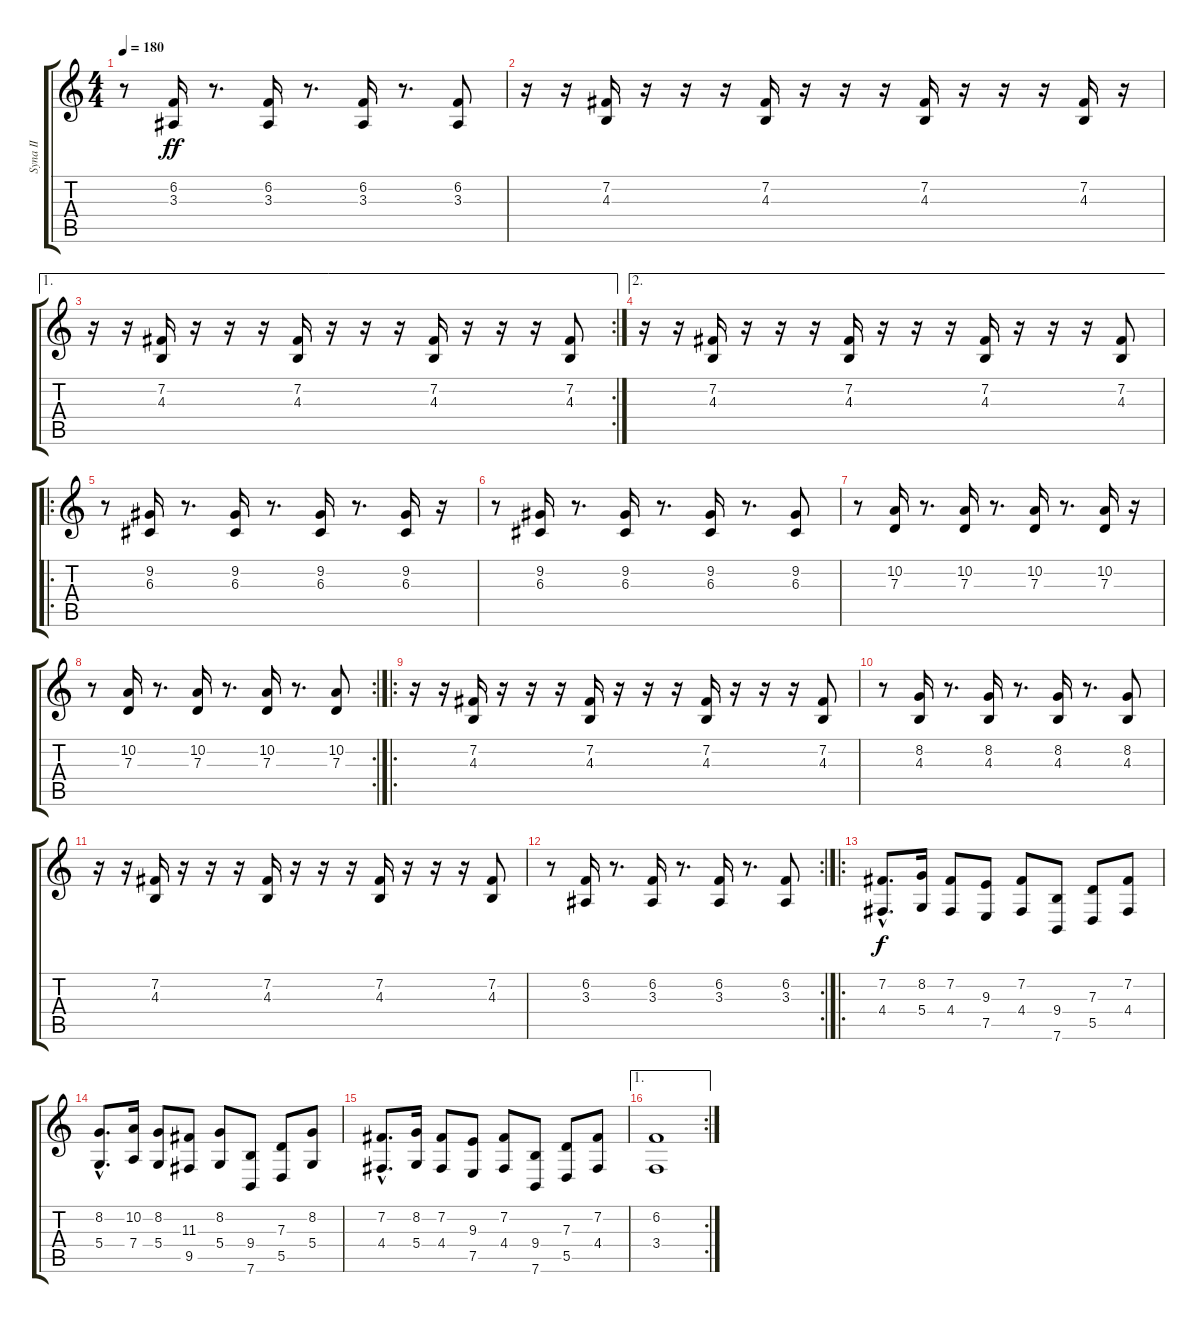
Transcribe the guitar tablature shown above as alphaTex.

\track ("Syna II" "Syna II") {instrument accordion}
\staff {score tabs}
\tuning (E4 B3 G3 D3 A2 E2) {hide}
\ts (4 4)
\tempo 180
\clef g2
\ks c
r.8{dy ff} (6.2 3.3).16 r.8{d} (6.2 3.3).16 r.8{d} (6.2 3.3).16 r.8{d} (6.2 3.3).8 |
r.16 r.16 (7.2 4.3).16 r.16 r.16 r.16 (7.2 4.3).16 r.16 r.16 r.16 (7.2 4.3).16 r.16 r.16 r.16 (7.2 4.3).16 r.16 |
\ae 1
\rc 2
r.16 r.16 (7.2 4.3).16 r.16 r.16 r.16 (7.2 4.3).16 r.16 r.16 r.16 (7.2 4.3).16 r.16 r.16 r.16 (7.2 4.3).8 |
\ae 2
r.16 r.16 (7.2 4.3).16 r.16 r.16 r.16 (7.2 4.3).16 r.16 r.16 r.16 (7.2 4.3).16 r.16 r.16 r.16 (7.2 4.3).8 |
\ro
r.8 (9.2 6.3).16 r.8{d} (9.2 6.3).16 r.8{d} (9.2 6.3).16 r.8{d} (9.2 6.3).16 r.16 |
r.8 (9.2 6.3).16 r.8{d} (9.2 6.3).16 r.8{d} (9.2 6.3).16 r.8{d} (9.2 6.3).8 |
r.8 (10.2 7.3).16 r.8{d} (10.2 7.3).16 r.8{d} (10.2 7.3).16 r.8{d} (10.2 7.3).16 r.16 |
\rc 2
r.8 (10.2 7.3).16 r.8{d} (10.2 7.3).16 r.8{d} (10.2 7.3).16 r.8{d} (10.2 7.3).8 |
\ro
r.16 r.16 (7.2 4.3).16 r.16 r.16 r.16 (7.2 4.3).16 r.16 r.16 r.16 (7.2 4.3).16 r.16 r.16 r.16 (7.2 4.3).8 |
r.8 (8.2 4.3).16 r.8{d} (8.2 4.3).16 r.8{d} (8.2 4.3).16 r.8{d} (8.2 4.3).8 |
r.16 r.16 (7.2 4.3).16 r.16 r.16 r.16 (7.2 4.3).16 r.16 r.16 r.16 (7.2 4.3).16 r.16 r.16 r.16 (7.2 4.3).8 |
\rc 2
r.8 (6.2 3.3).16 r.8{d} (6.2 3.3).16 r.8{d} (6.2 3.3).16 r.8{d} (6.2 3.3).8 |
\ro
(7.2{hac} 4.4{hac}).8{d dy f} (8.2 5.4).16 (7.2 4.4).8 (9.3 7.5).8 (7.2 4.4).8 (9.4 7.6).8 (7.3 5.5).8 (7.2 4.4).8 |
(8.2{hac} 5.4{hac}).8{d} (10.2 7.4).16 (8.2 5.4).8 (11.3 9.5).8 (8.2 5.4).8 (9.4 7.6).8 (7.3 5.5).8 (8.2 5.4).8 |
(7.2{hac} 4.4{hac}).8{d} (8.2 5.4).16 (7.2 4.4).8 (9.3 7.5).8 (7.2 4.4).8 (9.4 7.6).8 (7.3 5.5).8 (7.2 4.4).8 |
\ae 1
\rc 2
(6.2 3.4).1
